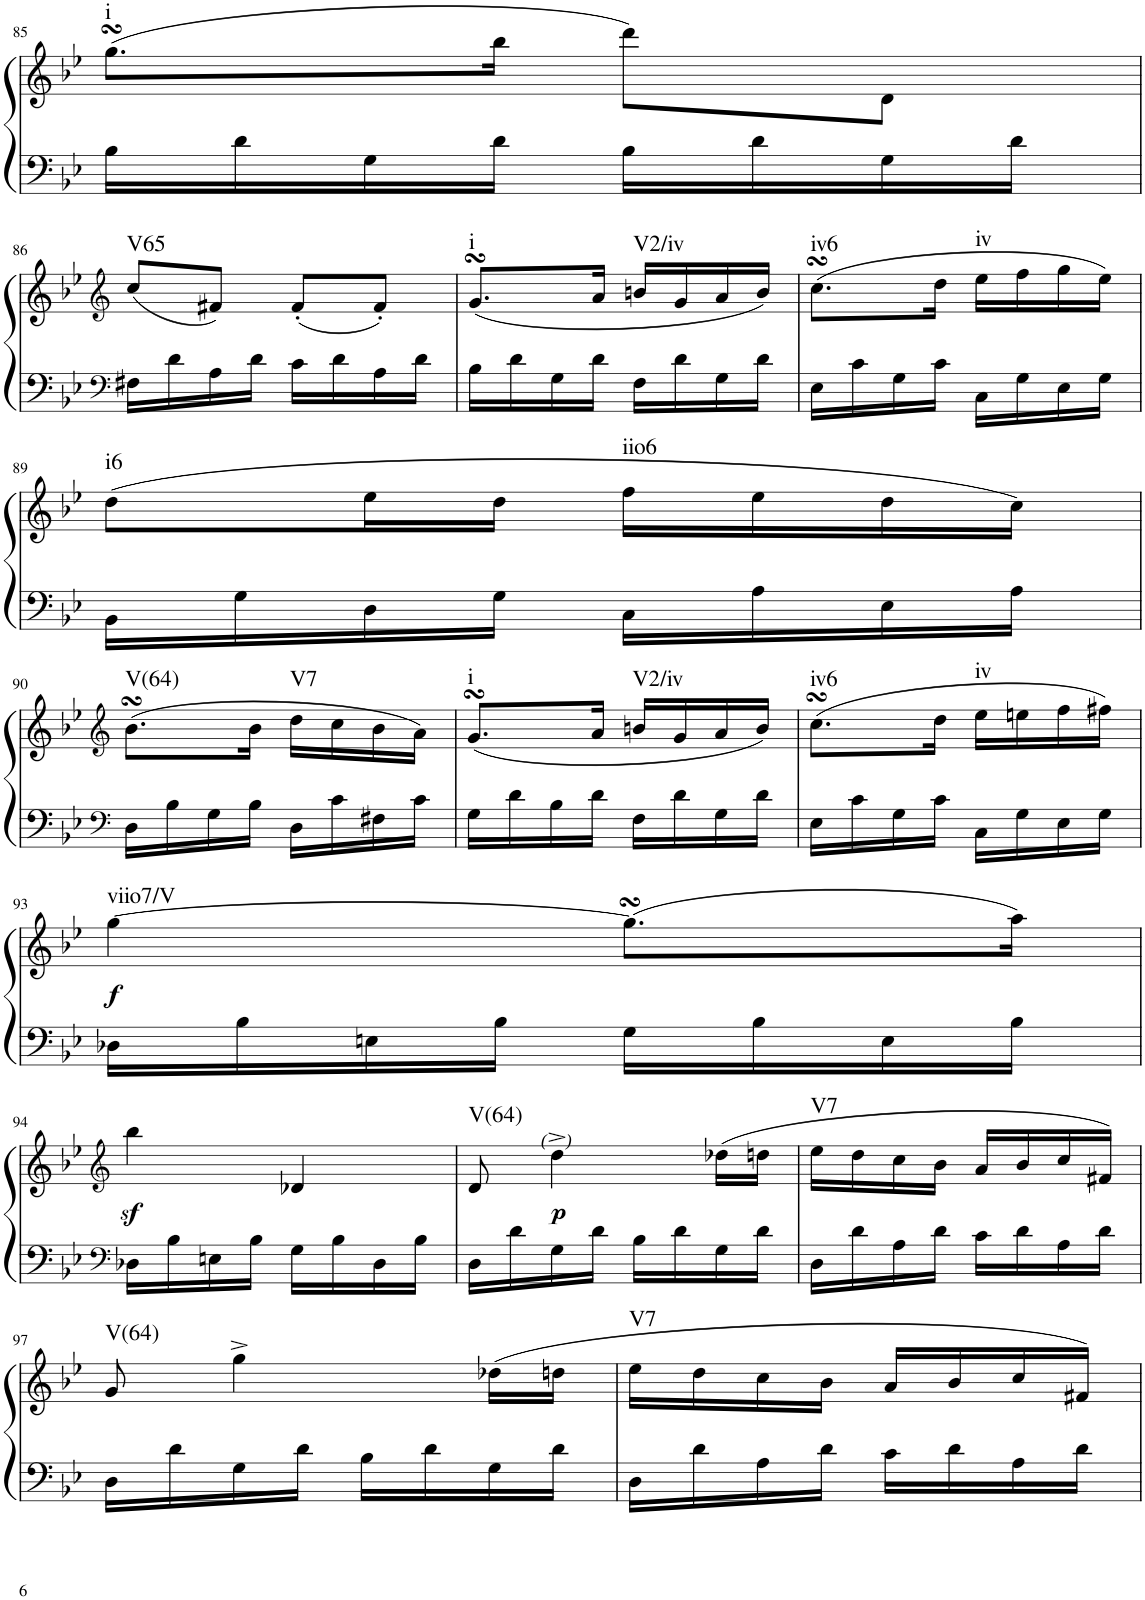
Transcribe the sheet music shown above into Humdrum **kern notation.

**kern	**kern	**dynam	**harte
*part1	*part1	*part1	*part1
*staff2	*staff1	*staff1/2	*
*I"Klavier linke Hand	*	*	*
!!LO:PB:g=z
*clefF4	*clefG2	*	*
*k[b-e-]	*k[b-e-]	*	*
*M2/4	*M2/4	*	*
=85	=85	=85	=85
!	!	!	!LO:H:kt=i
16B-\LL	(8.ggsSSS\L	.	N
16d\	.	.	.
16G\	.	.	.
16d\JJ	16bb-\Jk	.	.
16B-\LL	8ddd\L)	.	.
16d\	.	.	.
16G\	8d\J	.	.
16d\JJ	.	.	.
!!LO:LB:g=z
=86	=86	=86	=86
*clefF4	*clefG2	*	*
!	!	!	!LO:H:kt=V65
16F#X\LL	(8cc/L	.	N
16d\	.	.	.
16A\	8f#X/J)	.	.
16d\JJ	.	.	.
16c\LL	(8f#'/L	.	.
16d\	.	.	.
16A\	8f#'/J)	.	.
16d\JJ	.	.	.
=87	=87	=87	=87
!	!	!	!LO:H:kt=i
16B-\LL	(8.gsSSS/L	.	N
16d\	.	.	.
16G\	.	.	.
16d\JJ	16a/Jk	.	.
!	!	!	!LO:H:kt=V2/iv
16F\LL	16bn/LL	.	N
16d\	16g/	.	.
16G\	16a/	.	.
16d\JJ	16b/JJ)	.	.
=88	=88	=88	=88
!	!	!	!LO:H:kt=iv6
16E-\LL	(8.ccsSSS\L	.	N
16c\	.	.	.
16G\	.	.	.
16c\JJ	16dd\Jk	.	.
!	!	!	!LO:H:kt=iv
16C\LL	16ee-\LL	.	N
16G\	16ff\	.	.
16E-\	16gg\	.	.
16G\JJ	16ee-\JJ)	.	.
!!LO:LB:g=z
=89	=89	=89	=89
!	!	!	!LO:H:kt=i6
16BB-\LL	(8dd\L	.	N
16G\	.	.	.
16D\	16ee-\L	.	.
16G\JJ	16dd\JJ	.	.
!	!	!	!LO:H:kt=iio6
16C\LL	16ff\LL	.	N
16A\	16ee-\	.	.
16E-\	16dd\	.	.
16A\JJ	16cc\JJ)	.	.
!!LO:LB:g=z
=90	=90	=90	=90
*clefF4	*clefG2	*	*
!	!	!	!LO:H:kt=V(64)
16D\LL	(8.b-sSSs\L	.	N
16B-\	.	.	.
16G\	.	.	.
16B-\JJ	16b-\Jk	.	.
!	!	!	!LO:H:kt=V7
16D\LL	16dd\LL	.	N
16c\	16cc\	.	.
16F#X\	16b-\	.	.
16c\JJ	16a\JJ)	.	.
=91	=91	=91	=91
!	!	!	!LO:H:kt=i
16G\LL	(8.gsSSS/L	.	N
16d\	.	.	.
16B-\	.	.	.
16d\JJ	16a/Jk	.	.
!	!	!	!LO:H:kt=V2/iv
16F\LL	16bn/LL	.	N
16d\	16g/	.	.
16G\	16a/	.	.
16d\JJ	16b/JJ)	.	.
=92	=92	=92	=92
!	!	!	!LO:H:kt=iv6
16E-\LL	(8.ccsSSS\L	.	N
16c\	.	.	.
16G\	.	.	.
16c\JJ	16dd\Jk	.	.
!	!	!	!LO:H:kt=iv
16C\LL	16ee-\LL	.	N
16G\	16een\	.	.
16E-\	16ff\	.	.
16G\JJ	16ff#X\JJ)	.	.
!!LO:LB:g=z
=93	=93	=93	=93
!	!	!LO:DY:b	!LO:H:kt=viio7/V
16D-X\LL	[4gg\	f	N
16B-\	.	.	.
16En\	.	.	.
16B-\JJ	.	.	.
16G\LL	(8.ggsSSS\L]	.	.
16B-\	.	.	.
16E\	.	.	.
16B-\JJ	16aa\Jk)	.	.
!!LO:LB:g=z
=94	=94	=94	=94
*clefF4	*clefG2	*	*
16D-X\LL	4bb-z<\	.	.
16B-\	.	.	.
16En\	.	.	.
16B-\JJ	.	.	.
16G\LL	4d-X/	.	.
16B-\	.	.	.
16D-\	.	.	.
16B-\JJ	.	.	.
=95	=95	=95	=95
!	!	!	!LO:H:kt=V(64)
16D\LL	8d/	.	N
16d\	.	.	.
!	!LO:TX:a:i:t=(	!	!
!	!LO:TX:a:i:t=)	!	!
!	!	!LO:DY:b	!
16G\	4dd^\	p	.
16d\JJ	.	.	.
16B-\LL	.	.	.
16d\	.	.	.
16G\	(16dd-X\LL	.	.
16d\JJ	16ddn\JJ	.	.
=96	=96	=96	=96
!	!	!	!LO:H:kt=V7
16D\LL	16ee-\LL	.	N
16d\	16dd\	.	.
16A\	16cc\	.	.
16d\JJ	16b-\JJ	.	.
16c\LL	16a/LL	.	.
16d\	16b-/	.	.
16A\	16cc/	.	.
16d\JJ	16f#X/JJ)	.	.
!!LO:LB:g=z
=97	=97	=97	=97
!	!	!	!LO:H:kt=V(64)
16D\LL	8g/	.	N
16d\	.	.	.
16G\	4gg^\	.	.
16d\JJ	.	.	.
16B-\LL	.	.	.
16d\	.	.	.
16G\	(16dd-X\LL	.	.
16d\JJ	16ddn\JJ	.	.
=98	=98	=98	=98
!	!	!	!LO:H:kt=V7
16D\LL	16ee-\LL	.	N
16d\	16dd\	.	.
16A\	16cc\	.	.
16d\JJ	16b-\JJ	.	.
16c\LL	16a/LL	.	.
16d\	16b-/	.	.
16A\	16cc/	.	.
16d\JJ	16f#X/JJ)	.	.
=	=	=	=
*-	*-	*-	*-
